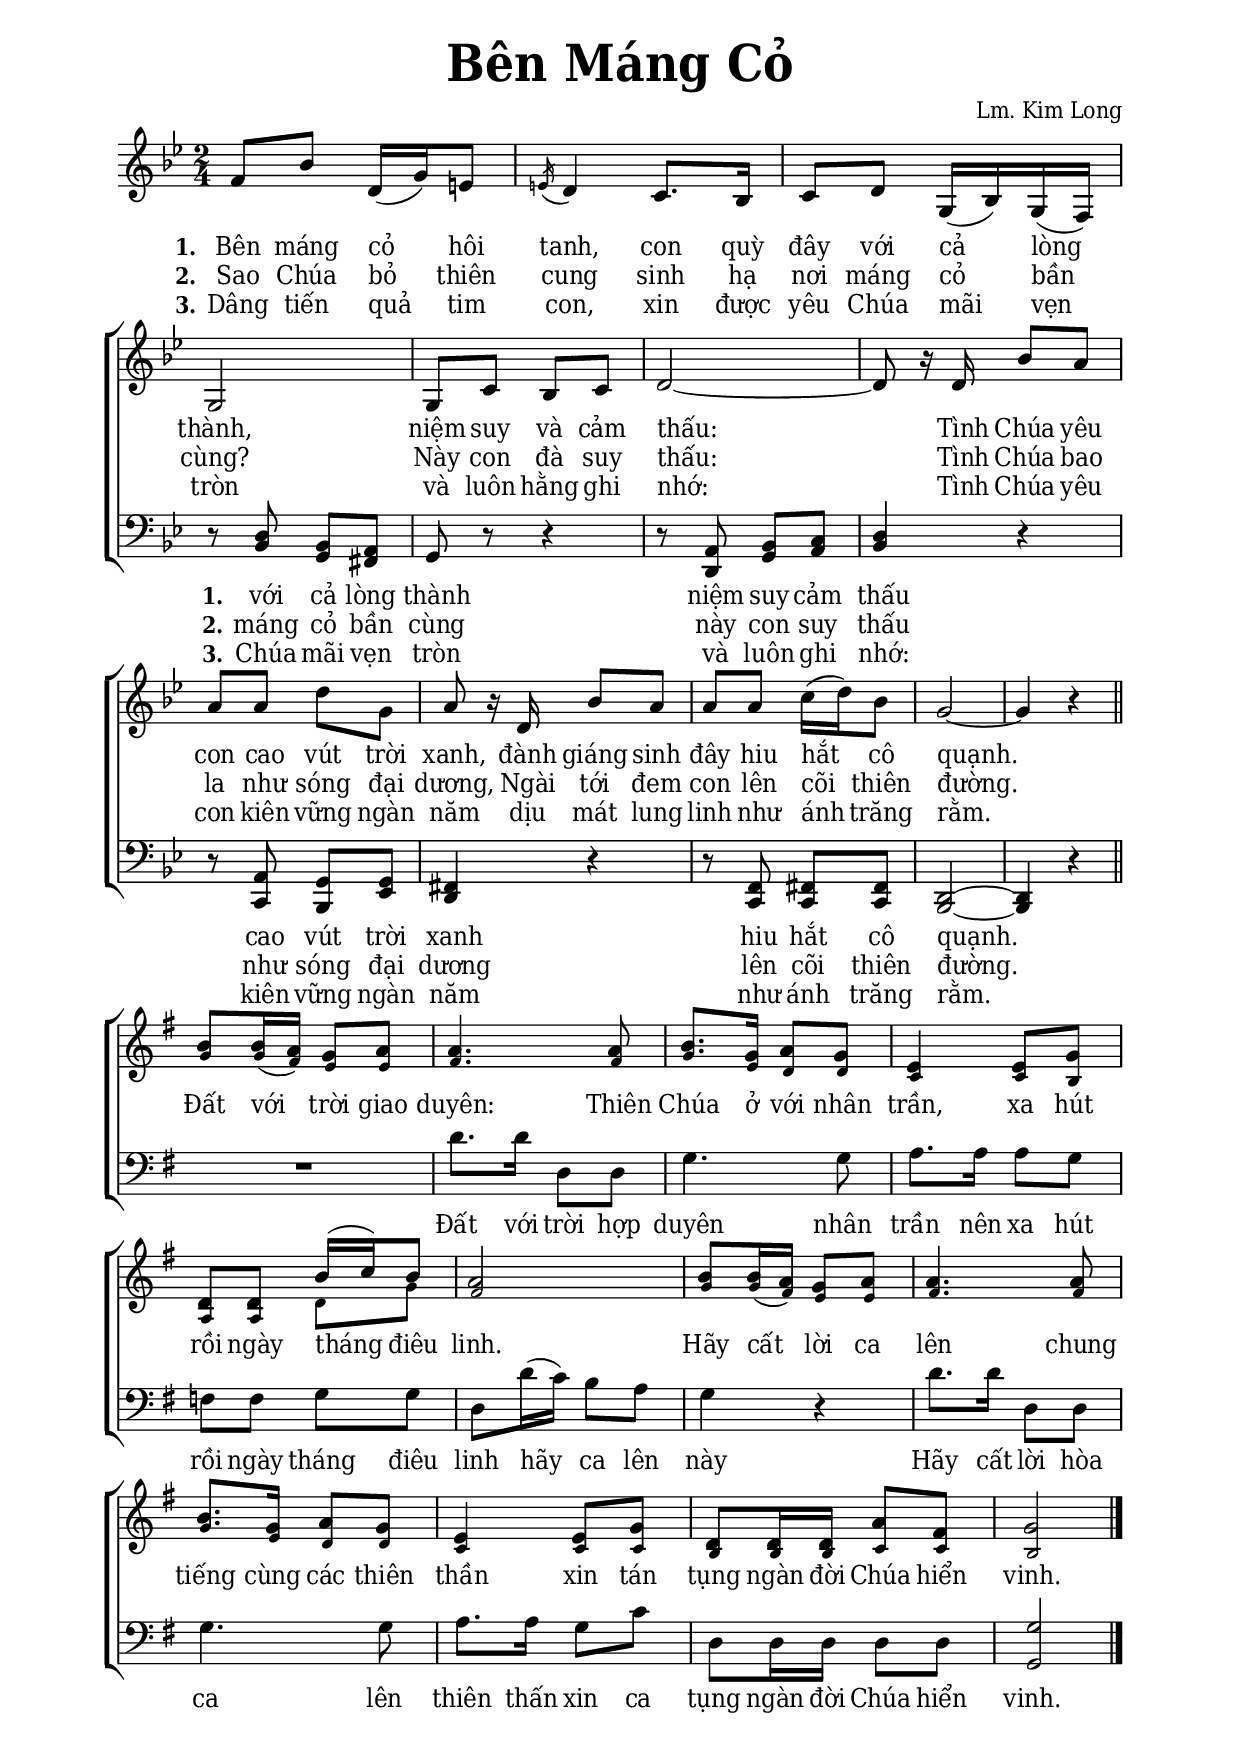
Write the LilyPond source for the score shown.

% Cài đặt chung
\version "2.22.1"
\include "english.ly"

\header {
  title = \markup { \fontsize #3 "Bên Máng Cỏ" }
  composer = "Lm. Kim Long"
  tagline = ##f
}

% Nhạc
nhacDiepKhucSop = \relative c' {
  f8 bf d,16 (g) e!8 |
  \slashedGrace { e16 ( } d4) c8. bf16 |
  c8 d g,16 (bf) g (f) | \break
  g2 |
  g8 c bf c |
  d2 ~ |
  d8 r16 d bf'8 a |
  a a d g, |
  a r16 d, bf'8 a |
  a a c16 (d) bf8 |
  g2 ~ |
  g4 r \bar "||" \break
  
  \set Staff.printKeyCancellation = ##f
  \set Staff.explicitKeySignatureVisibility = #end-of-line-invisible
  \override Staff.TimeSignature.break-visibility = #end-of-line-invisible
  \key g \major
  %\time 2/4
  b8 b16 (a) g8 a |
  a4. a8 |
  b8. g16 a8 g |
  e4 e8 g |
  d d b'16 (c) b8 |
  a2 |
  b8 b16 (a) g8 a |
  a4. a8 |
  b8. g16 a8 g |
  e4 e8 g |
  d8 d16 d a'8 fs |
  g2 \bar "|."
}

nhacDiepKhucAlto = \relative c'' {
  R2*12
  
  \set Staff.printKeyCancellation = ##f
  \set Staff.explicitKeySignatureVisibility = #end-of-line-invisible
  \override Staff.TimeSignature.break-visibility = #end-of-line-invisible
  \key g \major
  g8 g16 (fs) e8 e |
  fs4. fs8 |
  g8. e16 d8 d |
  c4 c8 b |
  a a d [g] |
  fs2 |
  g8 g16 (fs) e8 e |
  fs4. fs8 |
  g8. e16 d8 d |
  c4 c8 c |
  b b16 b c8 c |
  b2
}

nhacDiepKhucTenor = \relative c {
  R2*3
  r8 d bf a |
  g r8 r4 |
  r8 a bf c |
  d4 r |
  r8 a g g |
  fs4 r |
  r8 f fs fs |
  d2 ~ |
  d4 r |
  
  \set Staff.printKeyCancellation = ##f
  \set Staff.explicitKeySignatureVisibility = #end-of-line-invisible
  \key g \major
  R2
  d''8. d16 d,8 d |
  g4. g8 |
  a8. a16 a8 g |
  f f g g |
  d d'16 (c) b8 a |
  g4 r |
  d'8. d16 d,8 d |
  g4. g8 |
  a8. a16 g8 c |
  d,8 d16 d d8 d |
  <g g,>2
}

nhacDiepKhucBas = \relative c {
  R2*3
  r8 bf g fs |
  g r r4 |
  r8 d g a |
  bf4 r |
  r8 c, bf ef |
  d4 r |
  r8 c c c |
  bf2 ~ |
  bf4 r |
}

% Lời
loiPhienKhucSopMot = \lyricmode {
  \set stanza = "1."
  Bên máng cỏ hôi tanh,
  con quỳ đây với cả lòng thành,
  niệm suy và cảm thấu:
  Tình Chúa yêu con cao vút trời xanh,
  đành giáng sinh đây hiu hắt cô quạnh.
  
  Đất với trời giao duyên:
  Thiên Chúa ở với nhân trần,
  xa hút rồi ngày tháng điêu linh.
  Hãy cất lời ca lên chung tiếng cùng các thiên thần
  xin tán tụng ngàn đời Chúa hiển vinh.
}

loiPhienKhucSopHai = \lyricmode {
  \set stanza = "2."
  Sao Chúa bỏ thiên cung
  sinh hạ nơi máng cỏ bần cùng?
  Này con đà suy thấu:
  Tình Chúa bao la như sóng đại dương,
  Ngài tới đem con lên cõi thiên đường.
}

loiPhienKhucSopBa = \lyricmode {
  \set stanza = "3."
  Dâng tiến quả tim con,
  xin được yêu Chúa mãi vẹn tròn
  và luôn hằng ghi nhớ:
  Tình Chúa yêu con kiên vững ngàn năm
  dịu mát lung linh như ánh trăng rằm.
}

loiPhienKhucBasMot = \lyricmode {
  \set stanza = "1."
  với cả lòng thành
  niệm suy cảm thấu
  cao vút trời xanh
  hiu hắt cô quạnh.
  
  Đất với trời hợp duyên
  nhân trần nên xa hút rồi ngày tháng điêu linh
  hãy ca lên này
  Hãy cất lời hòa ca lên
  thiên thấn xin ca tụng ngàn đời Chúa hiển vinh.
}

loiPhienKhucBasHai = \lyricmode {
  \set stanza = "2."
  máng cỏ bần cùng
  này con suy thấu
  như sóng đại dương
  lên cõi thiên đường.
}

loiPhienKhucBasBa = \lyricmode {
  \set stanza = "3."
  Chúa mãi vẹn tròn
  và luôn ghi nhớ:
  kiên vững ngàn năm
  như ánh trăng rằm.
}


% Dàn trang
\paper {
  #(set-paper-size "a4")
  top-margin = 5\mm
  bottom-margin = 5\mm
  left-margin = 20\mm
  right-margin = 20\mm
  indent = #0
  #(define fonts
    (make-pango-font-tree
      "Deja Vu Serif Condensed"
      "Deja Vu Serif Condensed"
      "Deja Vu Serif Condensed"
      (/ 20 20)))
  print-page-number = #f
  page-count = #1
}

TongNhip = {
  \key bf \major \time 2/4
  \set Timing.beamExceptions = #'()
  \set Timing.baseMoment = #(ly:make-moment 1/4)
  \set Timing.beatStructure = #'(1 1)
}

% Đổi kích thước nốt cho bè phụ
notBePhu =
#(define-music-function (font-size music) (number? ly:music?)
   (for-some-music
     (lambda (m)
       (if (music-is-of-type? m 'rhythmic-event)
           (begin
             (set! (ly:music-property m 'tweaks)
                   (cons `(font-size . ,font-size)
                         (ly:music-property m 'tweaks)))
             #t)
           #f))
     music)
   music)

\score {
  \new ChoirStaff <<
    \new Staff \with {
        \consists "Merge_rests_engraver"
        printPartCombineTexts = ##f
      }
      <<
      \new Voice \TongNhip \partCombine 
        \nhacDiepKhucSop
        \notBePhu -2 { \nhacDiepKhucAlto }
      \new NullVoice = beSop \nhacDiepKhucSop
      \new Lyrics \lyricsto beSop \loiPhienKhucSopMot
      \new Lyrics \lyricsto beSop \loiPhienKhucSopHai
      \new Lyrics \lyricsto beSop \loiPhienKhucSopBa
      >>
    \new Staff \with {
        \consists "Merge_rests_engraver"
        printPartCombineTexts = ##f
      }
      <<
        \clef bass
        \new Voice \TongNhip \partCombine 
          \nhacDiepKhucTenor
          \nhacDiepKhucBas
        \new NullVoice = beBas \nhacDiepKhucTenor
        \new Lyrics \lyricsto beBas \loiPhienKhucBasMot
        \new Lyrics \lyricsto beBas \loiPhienKhucBasHai
        \new Lyrics \lyricsto beBas \loiPhienKhucBasBa
    >>
  >>
  \layout {
    %\override Lyrics.LyricSpace.minimum-distance = #0.6
    %\override LyricHyphen.minimum-distance = #0.6
    \override Score.BarNumber.break-visibility = ##(#f #f #f)
    \override Score.SpacingSpanner.uniform-stretching = ##t
    \context {
      \Staff \RemoveEmptyStaves
      \override VerticalAxisGroup.remove-first = ##t
    }
  }
}